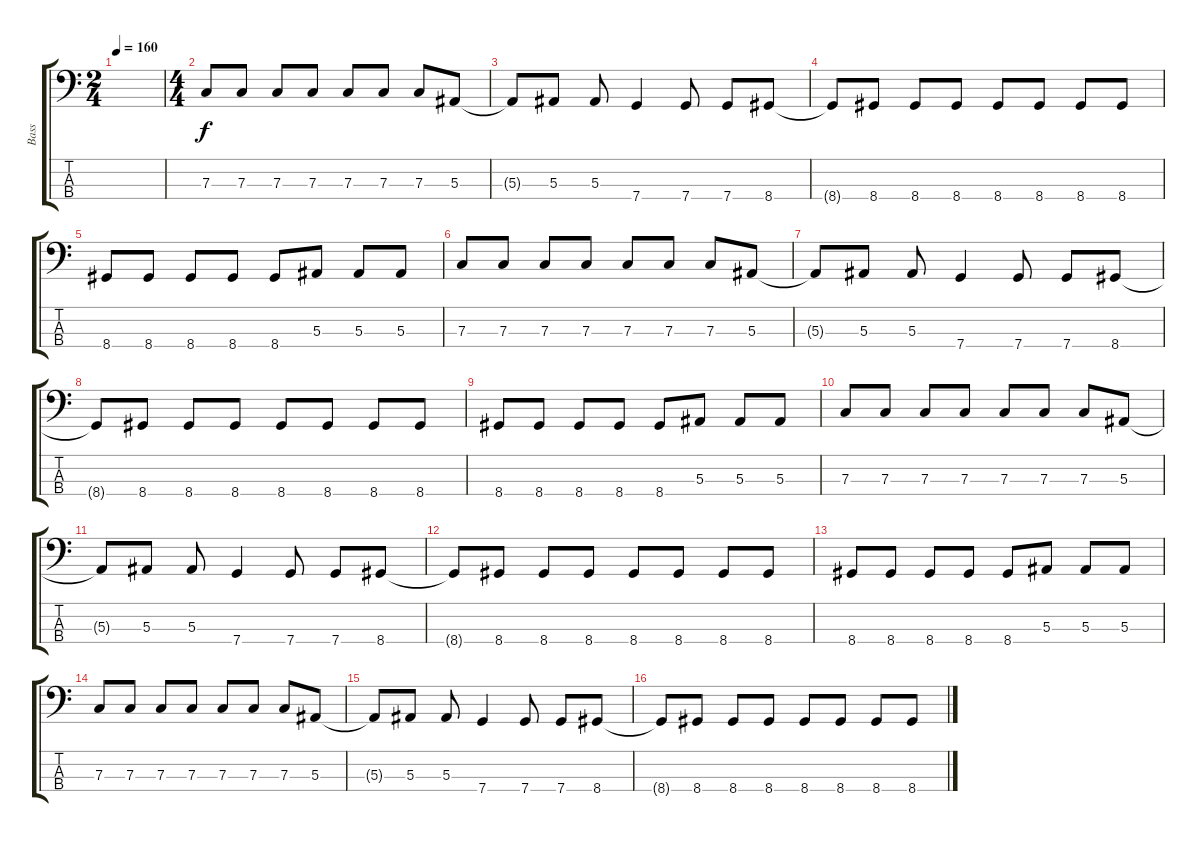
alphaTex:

\track ("Bass" "Bass") {instrument electricbassfinger}
\staff {score tabs}
\tuning (Eb2 Bb1 F1 C1) {hide}
\ts (2 4)
\tempo 160
\clef f4
\ks c
|
\ts (4 4)
7.3.8 7.3.8 7.3.8 7.3.8 7.3.8 7.3.8 7.3.8 5.3.8 |
5.3{t}.8 5.3.8 5.3.8 7.4.4 7.4.8 7.4.8 8.4.8 |
8.4{t}.8 8.4.8 8.4.8 8.4.8 8.4.8 8.4.8 8.4.8 8.4.8 |
8.4.8 8.4.8 8.4.8 8.4.8 8.4.8 5.3.8 5.3.8 5.3.8 |
7.3.8 7.3.8 7.3.8 7.3.8 7.3.8 7.3.8 7.3.8 5.3.8 |
5.3{t}.8 5.3.8 5.3.8 7.4.4 7.4.8 7.4.8 8.4.8 |
8.4{t}.8 8.4.8 8.4.8 8.4.8 8.4.8 8.4.8 8.4.8 8.4.8 |
8.4.8 8.4.8 8.4.8 8.4.8 8.4.8 5.3.8 5.3.8 5.3.8 |
7.3.8 7.3.8 7.3.8 7.3.8 7.3.8 7.3.8 7.3.8 5.3.8 |
5.3{t}.8 5.3.8 5.3.8 7.4.4 7.4.8 7.4.8 8.4.8 |
8.4{t}.8 8.4.8 8.4.8 8.4.8 8.4.8 8.4.8 8.4.8 8.4.8 |
8.4.8 8.4.8 8.4.8 8.4.8 8.4.8 5.3.8 5.3.8 5.3.8 |
7.3.8 7.3.8 7.3.8 7.3.8 7.3.8 7.3.8 7.3.8 5.3.8 |
5.3{t}.8 5.3.8 5.3.8 7.4.4 7.4.8 7.4.8 8.4.8 |
8.4{t}.8 8.4.8 8.4.8 8.4.8 8.4.8 8.4.8 8.4.8 8.4.8
